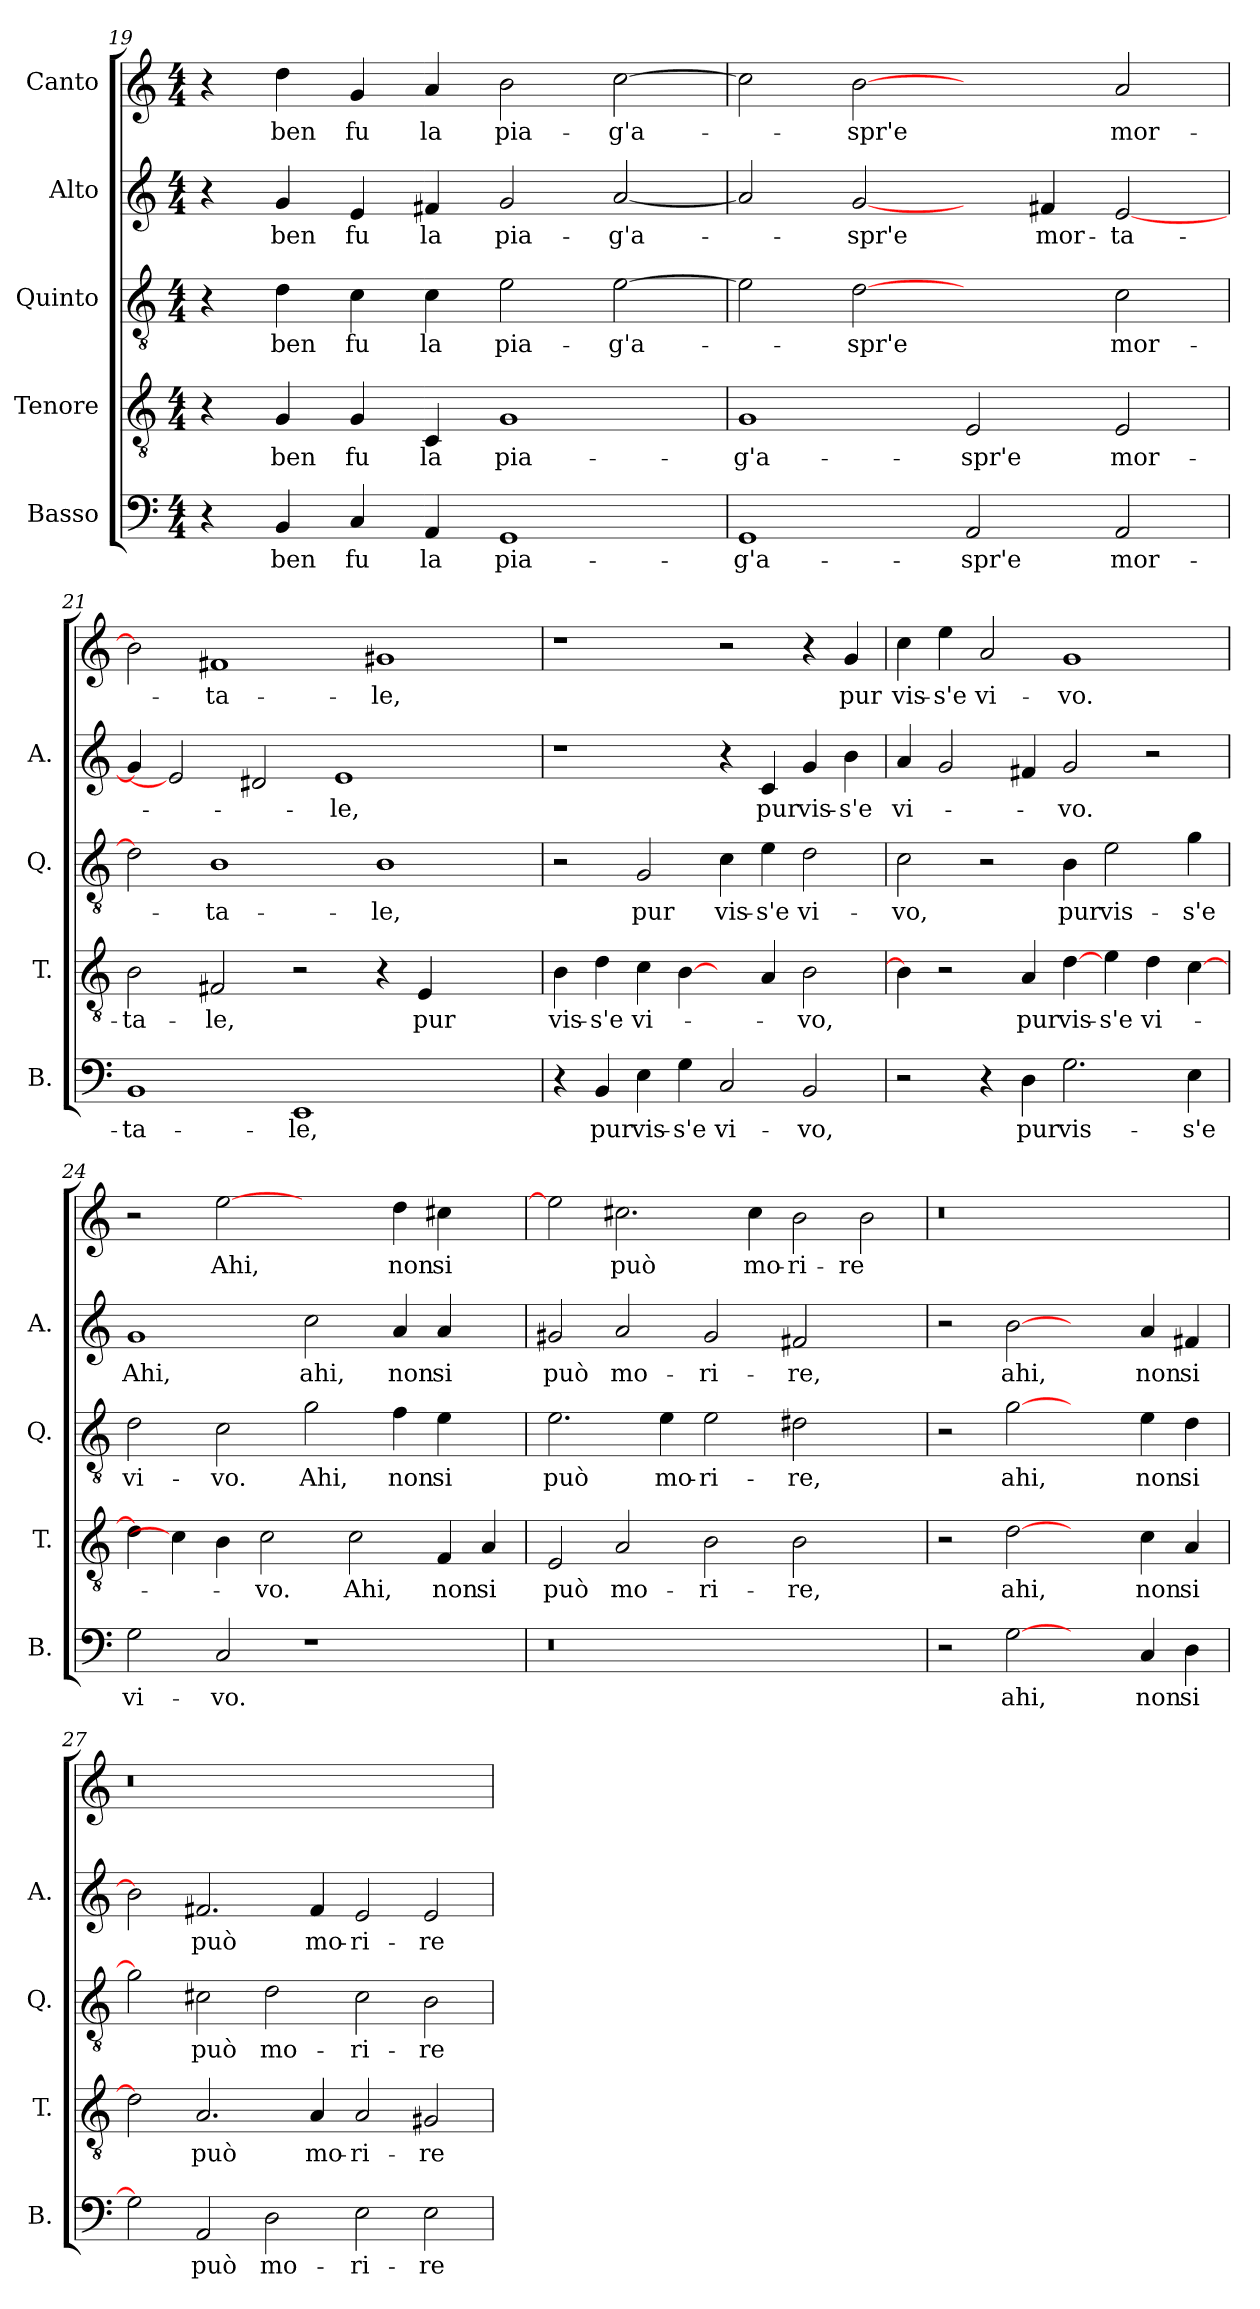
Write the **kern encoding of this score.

**kern	**text	**kern	**text	**kern	**text	**kern	**text	**kern	**text
*part5	*part5	*part4	*part4	*part3	*part3	*part2	*part2	*part1	*part1
*staff5	*staff5	*staff4	*staff4	*staff3	*staff3	*staff2	*staff2	*staff1	*staff1
*I"Basso	*	*I"Tenore	*	*I"Quinto	*	*I"Alto	*	*I"Canto	*
*I'B.	*	*I'T.	*	*I'Q.	*	*I'A.	*	*	*
*clefF4	*	*clefGv2	*	*clefGv2	*	*clefG2	*	*clefG2	*
*k[]	*	*k[]	*	*k[]	*	*k[]	*	*k[]	*
*C:	*	*C:	*	*C:	*	*C:	*	*C:	*
*M4/4	*	*M4/4	*	*M4/4	*	*M4/4	*	*M4/4	*
=19	=19	=19	=19	=19	=19	=19	=19	=19	=19
4r	.	4r	.	4r	.	4r	.	4r	.
4BB/	ben	4G/	ben	4d\	ben	4g/	ben	4dd\	ben
4C/	fu	4G/	fu	4c\	fu	4e/	fu	4g/	fu
4AA/	la	4C/	la	4c\	la	4f#X/	la	4a/	la
1GG/	pia-	1G/	pia-	2e\	pia-	2g/	pia-	2b\	pia-
.	.	.	.	[2e\	-g'a-	[2a/	-g'a-	[2cc\	-g'a-
=20	=20	=20	=20	=20	=20	=20	=20	=20	=20
1GG/	-g'a-	1G/	-g'a-	2e\]	.	2a/]	.	2cc\]	.
.	.	.	.	[2d\	-spr'e	[2g/	-spr'e	[2b\	-spr'e
2AA/	-spr'e	2E/	-spr'e	2ryy	.	4ryy	.	2ryy	.
.	.	.	.	.	.	4f#X/	mor-	.	.
2AA/	mor-	2E/	mor-	2c\	mor-	[2e/	-ta-	2a/	mor-
=21	=21	=21	=21	=21	=21	=21	=21	=21	=21
1BB/	-ta-	2B\	-ta-	2d\]	.	4g/]	.	2b\]	.
.	.	.	.	.	.	2e/]	.	.	.
.	.	2F#X/	-le,	1B\	-ta-	.	.	1f#X/	-ta-
.	.	.	.	.	.	2d#X/	.	.	.
1EE/	-le,	2r	.	.	.	.	.	.	.
.	.	.	.	.	.	1e/	-le,	.	.
.	.	4r	.	1B\	-le,	.	.	1g#X/	-le,
.	.	4E/	pur	.	.	.	.	.	.
2ryy	.	2ryy	.	.	.	.	.	.	.
.	.	.	.	.	.	4ryy	.	.	.
=22	=22	=22	=22	=22	=22	=22	=22	=22	=22
4r	.	4B\	vis-	2r	.	1r	.	1r	.
4BB/	pur	4d\	-s'e	.	.	.	.	.	.
4E\	vis-	4c\	vi-	2G/	pur	.	.	.	.
4G\	-s'e	[4B\	.	.	.	.	.	.	.
2C/	vi-	4ryy	.	4c\	vis-	4r	.	2r	.
.	.	4A/	.	4e\	-s'e	4c/	pur	.	.
2BB/	-vo,	2B\	-vo,	2d\	vi-	4g/	vis-	4r	.
.	.	.	.	.	.	4b\	-s'e	4g/	pur
=23	=23	=23	=23	=23	=23	=23	=23	=23	=23
2r	.	4B\]	.	2c\	-vo,	4a/	vi-	4cc\	vis-
.	.	2r	.	.	.	2g/	.	4ee\	-s'e
4r	.	.	.	2r	.	.	.	2a/	vi-
4D\	pur	4A/	pur	.	.	4f#X/	.	.	.
2.G\	vis-	[4d\	vis-	4B\	pur	2g/	-vo.	1g/	-vo.
.	.	4e\	-s'e	2e\	vis-	.	.	.	.
.	.	4d\	vi-	.	.	2r	.	.	.
4E\	-s'e	[4c\	.	4g\	-s'e	.	.	.	.
=24	=24	=24	=24	=24	=24	=24	=24	=24	=24
2G\	vi-	4d\]	.	2d\	vi-	1g/	Ahi,	2r	.
.	.	4c\]	.	.	.	.	.	.	.
2C/	-vo.	4B\	.	2c\	-vo.	.	.	[2ee\	Ahi,
.	.	2c\	-vo.	.	.	.	.	.	.
1r	.	.	.	2g\	Ahi,	2cc\	ahi,	2ryy	.
.	.	2c\	Ahi,	.	.	.	.	.	.
.	.	.	.	4f\	non	4a/	non	4dd\	non
.	.	4F/	non	4e\	si	4a/	si	4cc#X\	si
4ryy	.	4A/	si	4ryy	.	4ryy	.	4ryy	.
=25	=25	=25	=25	=25	=25	=25	=25	=25	=25
!LO:N:vis=0	!	!	!	!	!	!	!	!	!
1r	.	2E/	può	2.e\	può	2g#X/	può	2ee\]	.
.	.	2A/	mo-	.	.	2a/	mo-	2.cc#X\	può
.	.	.	.	4e\	mo-	.	.	.	.
1ryy	.	2B\	-ri-	2e\	-ri-	2g#/	-ri-	.	.
.	.	.	.	.	.	.	.	4cc#\	mo-
.	.	2B\	-re,	2d#X\	-re,	2f#X/	-re,	2b\	-ri-
2ryy	.	2ryy	.	2ryy	.	2ryy	.	2b\	-re
=26	=26	=26	=26	=26	=26	=26	=26	=26	=26
!	!	!	!	!	!	!	!	!LO:N:vis=0	!
2r	.	2r	.	2r	.	2r	.	1r	.
[2G\	ahi,	[2d\	ahi,	[2g\	ahi,	[2b\	ahi,	.	.
2ryy	.	2ryy	.	2ryy	.	2ryy	.	1ryy	.
4C/	non	4c\	non	4e\	non	4a/	non	.	.
4D\	si	4A/	si	4d\	si	4f#X/	si	.	.
=27	=27	=27	=27	=27	=27	=27	=27	=27	=27
!	!	!	!	!	!	!	!	!LO:N:vis=0	!
2G\]	.	2d\]	.	2g\]	.	2b\]	.	1r	.
2AA/	può	2.A/	può	2c#X\	può	2.f#X/	può	.	.
2D\	mo-	.	.	2d\	mo-	.	.	1ryy	.
.	.	4A/	mo-	.	.	4f#/	mo-	.	.
2E\	-ri-	2A/	-ri-	2c#\	-ri-	2e/	-ri-	.	.
2E\	-re	2G#X/	-re	2B\	-re	2e/	-re	2ryy	.
=	=	=	=	=	=	=	=	=	=
*-	*-	*-	*-	*-	*-	*-	*-	*-	*-
